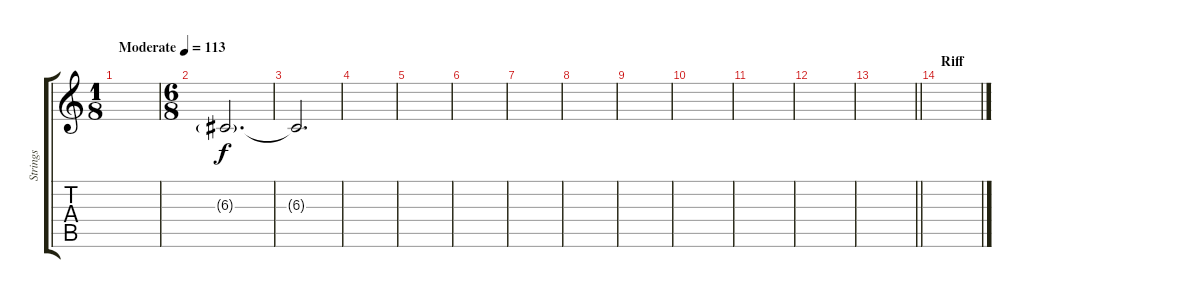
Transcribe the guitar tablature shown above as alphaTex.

\track ("Strings" "Strings") {instrument stringensemble1}
\staff {score tabs}
\tuning (E4 B3 G3 D3 A2 E2) {hide}
\ts (1 8)
\tempo (113 "Moderate")
\clef g2
\ks c
|
\ts (6 8)
6.3{g}.2{d} |
6.3{t}.2{d dy f} |
|
|
|
|
|
|
|
|
|
\barLineRight lightlight
|
\section ("" "Riff")
